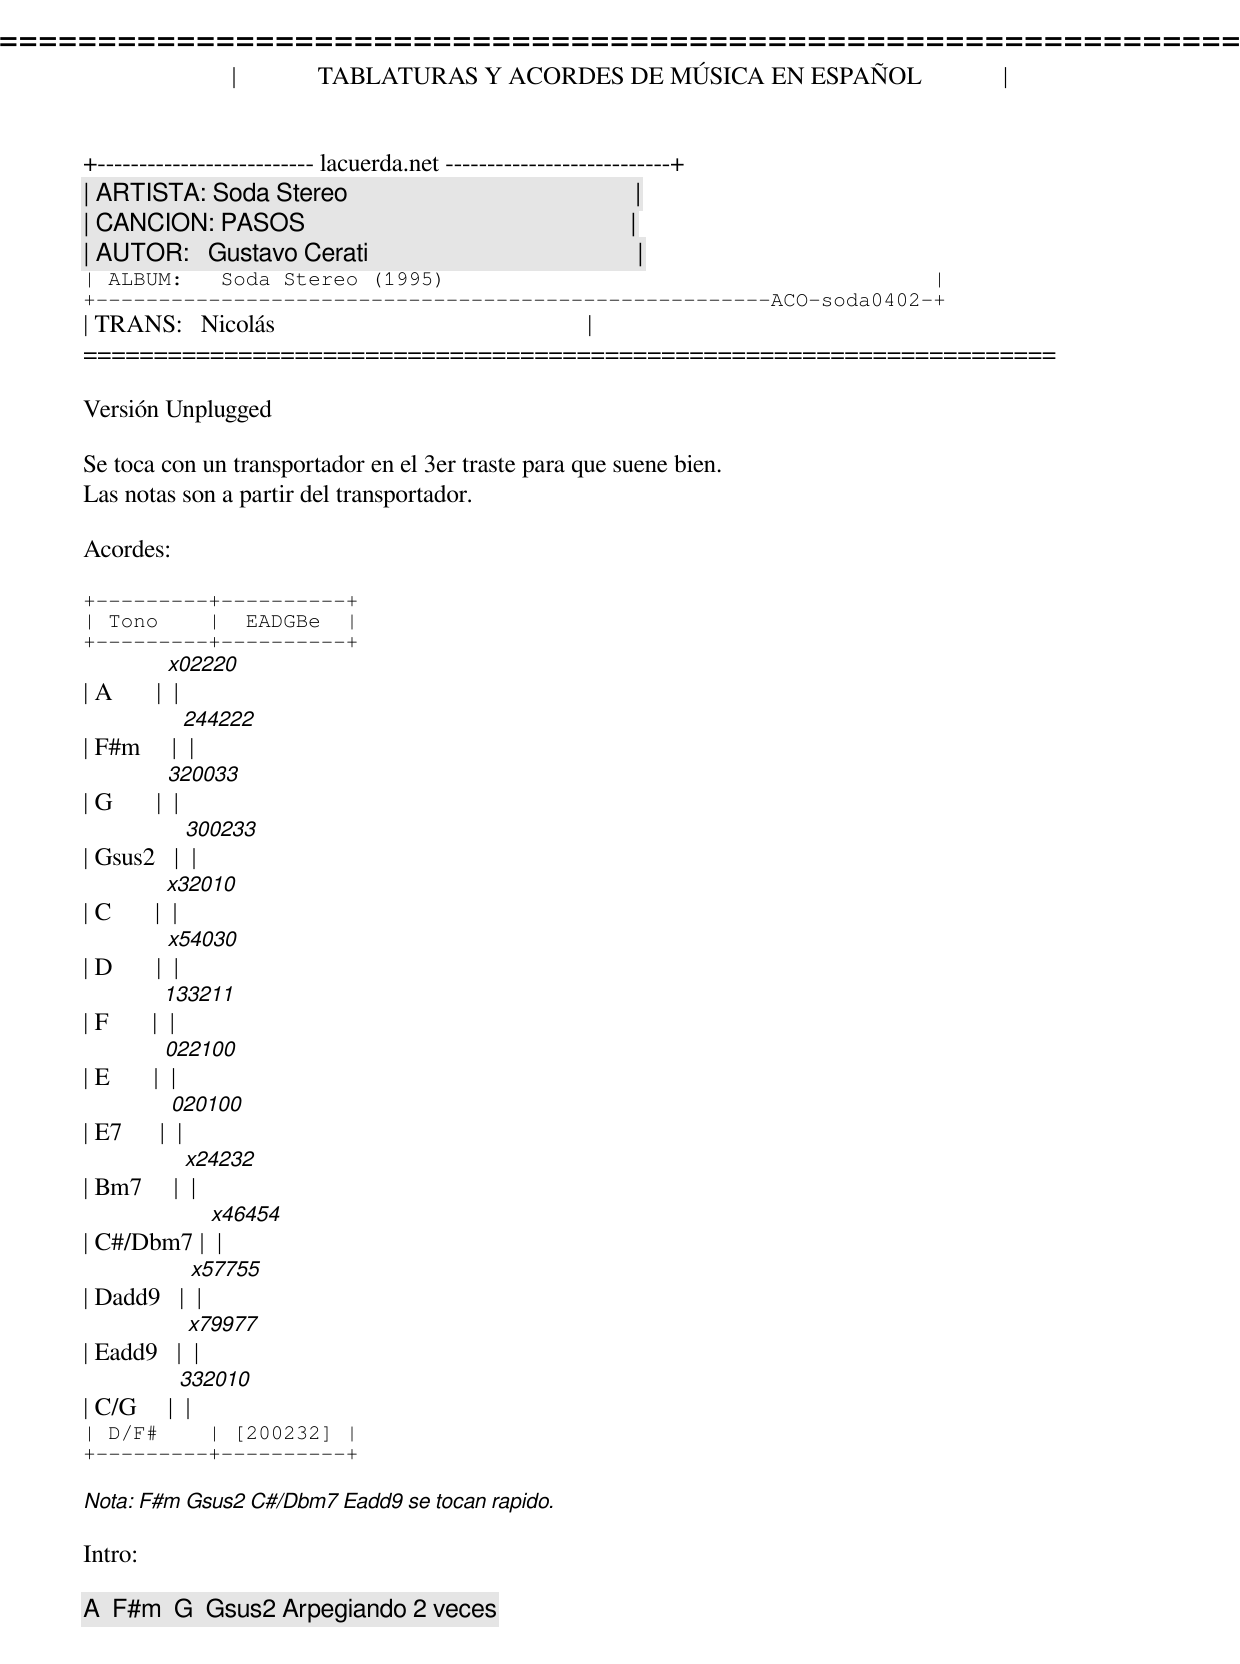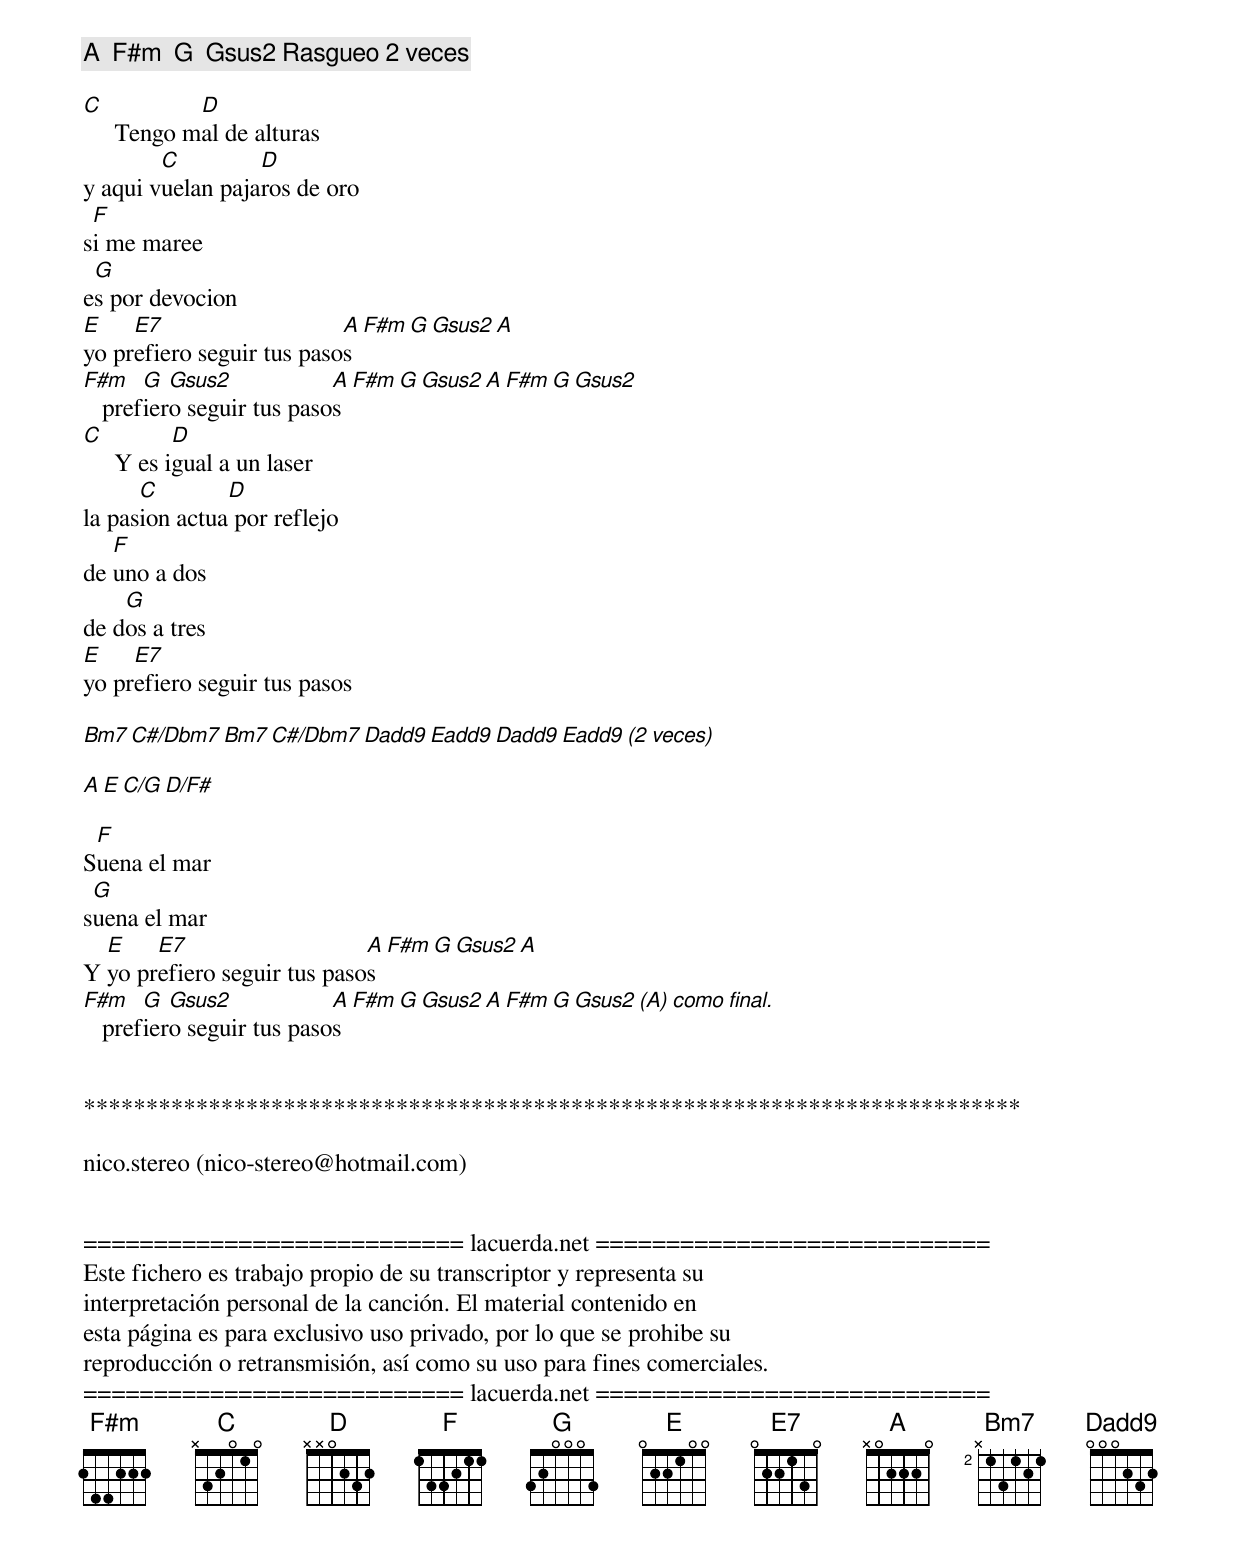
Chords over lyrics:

=====================================================================
|             TABLATURAS Y ACORDES DE MÚSICA EN ESPAÑOL             |
+-------------------------- lacuerda.net ---------------------------+
| ARTISTA: Soda Stereo                                              |
| CANCION: PASOS                                                    |
| AUTOR:   Gustavo Cerati                                           |
| ALBUM:   Soda Stereo (1995)                                       |
+------------------------------------------------------ACO-soda0402-+
| TRANS:   Nicolás                                                  |
=====================================================================

Versión Unplugged

Se toca con un transportador en el 3er traste para que suene bien.
Las notas son a partir del transportador.

Acordes:

+---------+----------+
| Tono    |  EADGBe  |
+---------+----------+
| A       | [x02220] |
| F#m     | [244222] |
| G       | [320033] |
| Gsus2   | [300233] |
| C       | [x32010] |
| D       | [x54030] |
| F       | [133211] |
| E       | [022100] |
| E7      | [020100] |
| Bm7     | [x24232] |
| C#/Dbm7 | [x46454] |
| Dadd9   | [x57755] |
| Eadd9   | [x79977] |
| C/G     | [332010] |
| D/F#    | [200232] |
+---------+----------+

Nota: F#m Gsus2 C#/Dbm7 Eadd9 se tocan rapido.

Intro:

[A  F#m  G  Gsus2] Arpegiando 2 veces

[A  F#m  G  Gsus2] Rasgueo 2 veces

C           D
     Tengo mal de alturas
        C         D
y aqui vuelan pajaros de oro
 F
si me maree
 G
es por devocion
E    E7                    A F#m G Gsus2  A
yo prefiero seguir tus pasos
F#m    G  Gsus2            A F#m G Gsus2   A F#m G Gsus2
   prefiero seguir tus pasos
C          D
     Y es igual a un laser
      C        D
la pasion actua por reflejo
   F
de uno a dos
    G
de dos a tres
E    E7
yo prefiero seguir tus pasos

Bm7 C#/Dbm7 Bm7 C#/Dbm7 Dadd9 Eadd9 Dadd9 Eadd9  (2 veces)

A  E  C/G  D/F#

 F
Suena el mar
 G
suena el mar
  E    E7                    A F#m G Gsus2  A
Y yo prefiero seguir tus pasos
F#m    G  Gsus2            A F#m G Gsus2   A F#m G Gsus2   (A) como final.
   prefiero seguir tus pasos


***************************************************************************

nico.stereo (nico-stereo@hotmail.com)


=========================== lacuerda.net ============================
Este fichero es trabajo propio de su transcriptor y representa su
interpretación personal de la canción. El material contenido en
esta página es para exclusivo uso privado, por lo que se prohibe su
reproducción o retransmisión, así como su uso para fines comerciales.
=========================== lacuerda.net ============================
